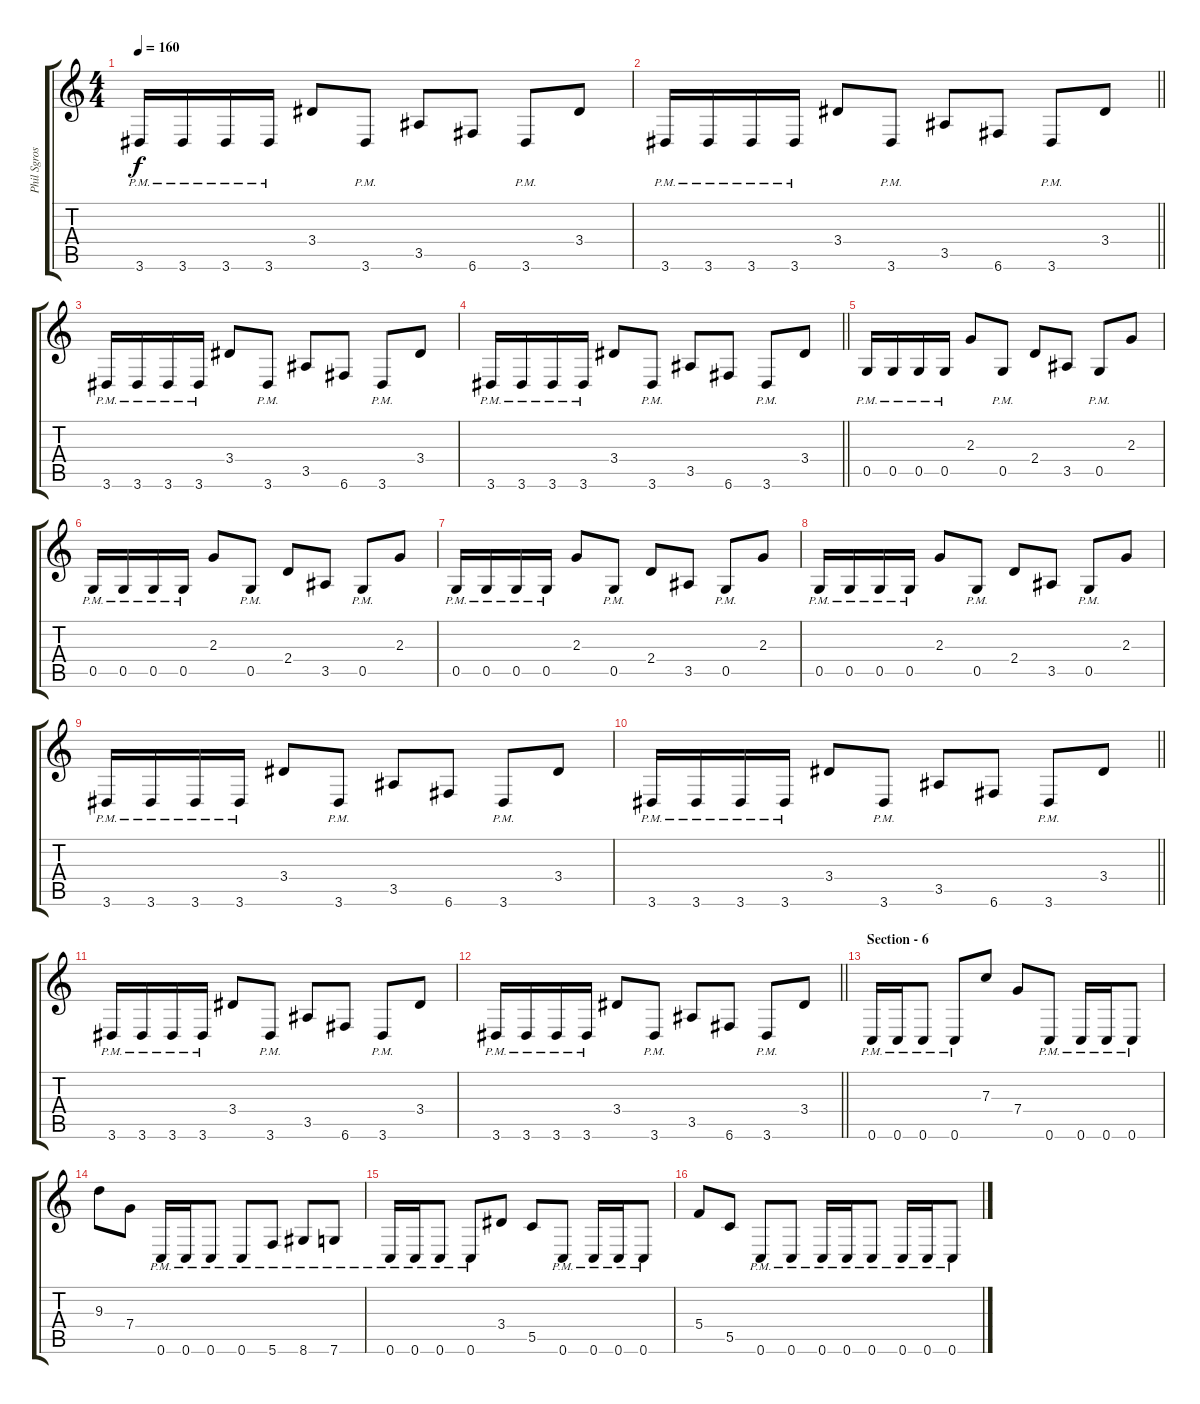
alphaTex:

\track ("Phil Sgrosso" "Phil Sgros") {instrument distortionguitar}
\staff {score tabs}
\tuning (D4 A3 F3 C3 G2 C2) {hide}
\ts (4 4)
\tempo 160
\clef g2
\ks c
3.6{pm}.16{dy f} 3.6{pm}.16 3.6{pm}.16 3.6{pm}.16 3.4.8 3.6{pm}.8 3.5.8 6.6.8 3.6{pm}.8 3.4.8 |
\barLineRight lightlight
3.6{pm}.16 3.6{pm}.16 3.6{pm}.16 3.6{pm}.16 3.4.8 3.6{pm}.8 3.5.8 6.6.8 3.6{pm}.8 3.4.8 |
3.6{pm}.16 3.6{pm}.16 3.6{pm}.16 3.6{pm}.16 3.4.8 3.6{pm}.8 3.5.8 6.6.8 3.6{pm}.8 3.4.8 |
\barLineRight lightlight
3.6{pm}.16 3.6{pm}.16 3.6{pm}.16 3.6{pm}.16 3.4.8 3.6{pm}.8 3.5.8 6.6.8 3.6{pm}.8 3.4.8 |
0.5{pm}.16 0.5{pm}.16 0.5{pm}.16 0.5{pm}.16 2.3.8 0.5{pm}.8 2.4.8 3.5.8 0.5{pm}.8 2.3.8 |
0.5{pm}.16 0.5{pm}.16 0.5{pm}.16 0.5{pm}.16 2.3.8 0.5{pm}.8 2.4.8 3.5.8 0.5{pm}.8 2.3.8 |
0.5{pm}.16 0.5{pm}.16 0.5{pm}.16 0.5{pm}.16 2.3.8 0.5{pm}.8 2.4.8 3.5.8 0.5{pm}.8 2.3.8 |
0.5{pm}.16 0.5{pm}.16 0.5{pm}.16 0.5{pm}.16 2.3.8 0.5{pm}.8 2.4.8 3.5.8 0.5{pm}.8 2.3.8 |
3.6{pm}.16 3.6{pm}.16 3.6{pm}.16 3.6{pm}.16 3.4.8 3.6{pm}.8 3.5.8 6.6.8 3.6{pm}.8 3.4.8 |
\barLineRight lightlight
3.6{pm}.16 3.6{pm}.16 3.6{pm}.16 3.6{pm}.16 3.4.8 3.6{pm}.8 3.5.8 6.6.8 3.6{pm}.8 3.4.8 |
3.6{pm}.16 3.6{pm}.16 3.6{pm}.16 3.6{pm}.16 3.4.8 3.6{pm}.8 3.5.8 6.6.8 3.6{pm}.8 3.4.8 |
\barLineRight lightlight
3.6{pm}.16 3.6{pm}.16 3.6{pm}.16 3.6{pm}.16 3.4.8 3.6{pm}.8 3.5.8 6.6.8 3.6{pm}.8 3.4.8 |
\section ("" "Section - 6")
0.6{pm}.16 0.6{pm}.16 0.6{pm}.8 0.6{pm}.8 7.3.8 7.4.8 0.6{pm}.8 0.6{pm}.16 0.6{pm}.16 0.6{pm}.8 |
9.3.8 7.4.8 0.6{pm}.16 0.6{pm}.16 0.6{pm}.8 0.6{pm}.8 5.6{pm}.8 8.6{pm}.8 7.6{pm}.8 |
0.6{pm}.16 0.6{pm}.16 0.6{pm}.8 0.6{pm}.8 3.4.8 5.5.8 0.6{pm}.8 0.6{pm}.16 0.6{pm}.16 0.6{pm}.8 |
5.4.8 5.5.8 0.6{pm}.8 0.6{pm}.8 0.6{pm}.16 0.6{pm}.16 0.6{pm}.8 0.6{pm}.16 0.6{pm}.16 0.6{pm}.8
